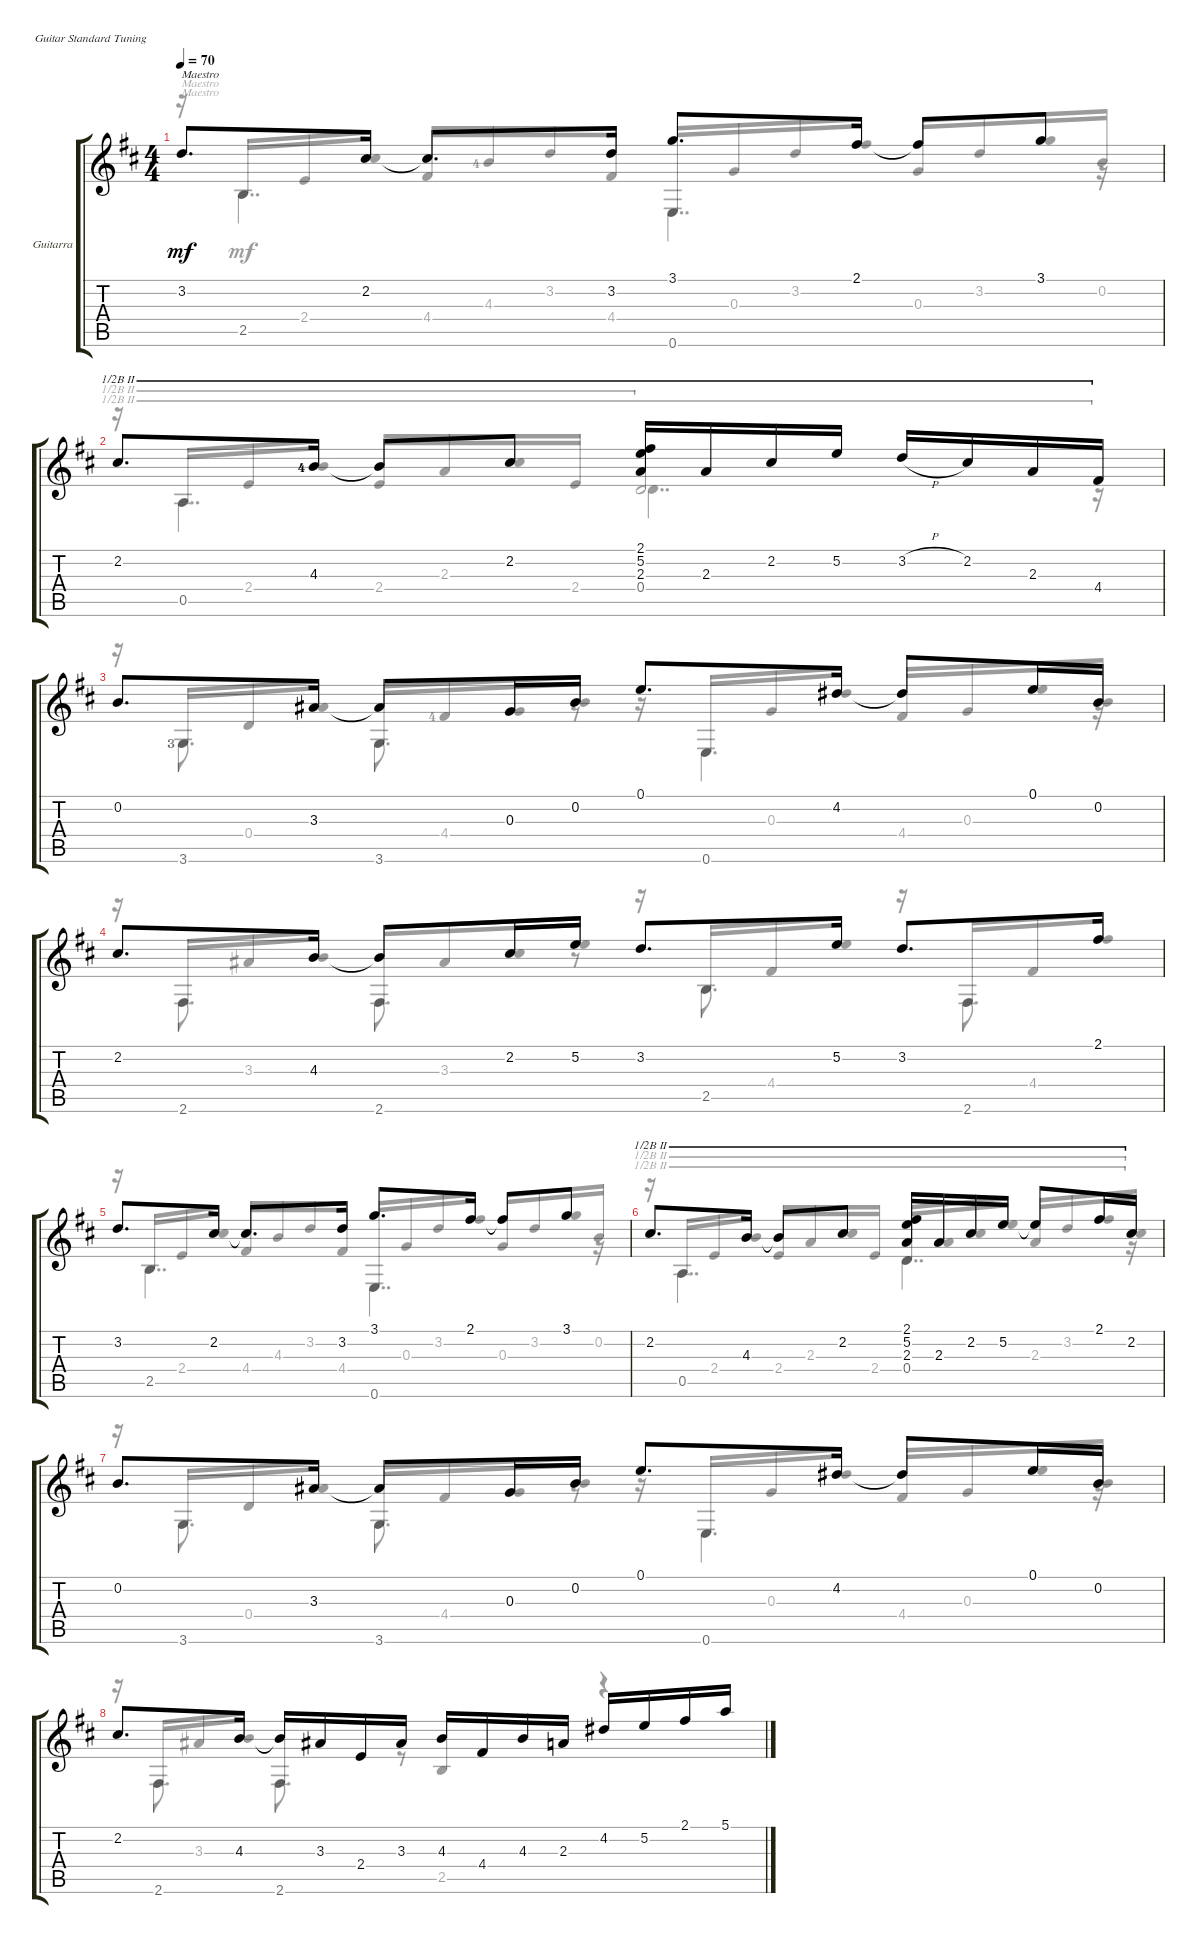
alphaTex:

\defaultSystemsLayout 4
\bracketExtendMode groupsimilarinstruments
\firstSystemTrackNameOrientation horizontal
\otherSystemsTrackNameOrientation horizontal
\track ("" "Guitarra") {instrument acousticguitarsteel}
\staff {score tabs}
\tuning (E4 B3 G3 D3 A2 E2)
\voice
\ts (4 4)
\tempo 70
\clef g2
\ks d
3.2.8{d txt "Maestro" dy mf instrument acousticguitarsteel} 2.2.16 2.2{t}.8{d} 3.2.16 3.1.8{d} 2.1.16 2.1{t}.8 3.1.8 |
2.2.8{d barre (2 half)} 4.3{lf 5}.16{barre (2 half)} 4.3{t}.8{barre (2 half)} 2.2.8{barre (2 half)} (2.1 5.2 2.3).16{barre (2 half)} 2.3.16{barre (2 half)} 2.2.16{barre (2 half)} 5.2.16{barre (2 half)} 3.2{h}.16{barre (2 half)} 2.2.16{barre (2 half)} 2.3.16{barre (2 half)} 4.4.16{barre (2 half)} |
0.2.8{d} 3.3.16 3.3{t}.8 0.3.16 0.2.16 0.1.8{d} 4.2.16 4.2{t}.8 0.1.16 0.2.16 |
2.2.8{d} 4.3.16 4.3{t}.8 2.2.16 5.2.16 3.2.8{d} 5.2.16 3.2.8{d} 2.1.16 |
3.2.8{d} 2.2.16 2.2{t}.8{d} 3.2.16 3.1.8{d} 2.1.16 2.1{t}.8 3.1.8 |
2.2.8{d barre (2 half)} 4.3.16{barre (2 half)} 4.3{t}.8{barre (2 half)} 2.2.8{barre (2 half)} (2.1 5.2 2.3).16{barre (2 half)} 2.3.16{barre (2 half)} 2.2.16{barre (2 half)} 5.2.16{barre (2 half)} 5.2{t}.8{barre (2 half)} 2.1.16{barre (2 half)} 2.2.16{barre (2 half)} |
0.2.8{d} 3.3.16 3.3{t}.8 0.3.16 0.2.16 0.1.8{d} 4.2.16 4.2{t}.8 0.1.16 0.2.16 |
2.2.8{d} 4.3.16 4.3{t}.16 3.3.16 2.4.16 3.3.16 4.3.16 4.4.16 4.3.16 2.3.16 4.2.16 5.2.16 2.1.16 5.1.16
\voice
\clef g2
\ottava regular
\simile none
\ks d
r.16{txt "Maestro" dy mf beam invert} 2.5.16{beam invert} 2.4.16 2.2.16 4.4.16{beam invert} 4.3{lf 5}.16 3.2.16 4.4.16 0.6.16{beam invert} 0.3.16 3.2.16 2.1.16 0.3.16{beam invert} 3.2.16 3.1.16 0.2.16 |
r.16{barre (2 half)} 0.5.16{barre (2 half) beam invert} 2.4.16{barre (2 half)} 4.3{lf 5}.16{barre (2 half)} 2.4.16{barre (2 half) beam invert} 2.3.16{barre (2 half)} 2.2.16{barre (2 half)} 2.4.16{barre (2 half)} 0.4.2{barre (2 half) beam invert} |
r.16{beam invert} 3.6{lf 4}.16{beam invert} 0.4.16 3.3.16 3.6.16{beam invert} 4.4{lf 5}.16 0.3.16 0.2.16 r.16{beam invert} 0.6.16{beam invert} 0.3.16 4.2.16 4.4.16{beam invert} 0.3.16 0.1.16 0.2.16 |
r.16{beam invert} 2.6.16{beam invert} 3.3.16 4.3.16 2.6.16{beam invert} 3.3.16 2.2.16 5.2.16 r.16{beam invert} 2.5.16{beam invert} 4.4.16 5.2.16 r.16{beam invert} 2.6.16{beam invert} 4.4.16 2.1.16 |
r.16{beam invert} 2.5.16{beam invert} 2.4.16 2.2.16 4.4.16{beam invert} 4.3.16 3.2.16 4.4.16 0.6.16{beam invert} 0.3.16 3.2.16 2.1.16 0.3.16{beam invert} 3.2.16 3.1.16 0.2.16 |
r.16{barre (2 half)} 0.5.16{barre (2 half) beam invert} 2.4.16{barre (2 half)} 4.3.16{barre (2 half)} 2.4.16{barre (2 half) beam invert} 2.3.16{barre (2 half)} 2.2.16{barre (2 half)} 2.4.16{barre (2 half)} 0.4.16{barre (2 half) beam invert} 2.3.16{barre (2 half)} 2.2.16{barre (2 half)} 5.2.16{barre (2 half)} 2.3.16{barre (2 half) beam invert} 3.2.16{barre (2 half)} 2.1.16{barre (2 half)} 2.2.16{barre (2 half)} |
r.16{beam invert} 3.6.16{beam invert} 0.4.16 3.3.16 3.6.16{beam invert} 4.4.16 0.3.16 0.2.16 r.16{beam invert} 0.6.16{beam invert} 0.3.16 4.2.16 4.4.16{beam invert} 0.3.16 0.1.16 0.2.16 |
r.16{beam invert} 2.6.16{beam invert} 3.3.16 4.3.16 2.6.4{beam invert} 2.5.4{beam invert} r.4
\voice
\clef g2
\ottava regular
\simile none
\ks d
r.16{txt "Maestro" dy mf} 2.5.4{dd} 0.6.4{dd} r.16 |
r.16{barre (2 half)} 0.5.4{dd barre (2 half)} 0.4.4{dd barre (2 half)} r.16{barre (2 half)} |
r.16 3.6{lf 4}.8{d} 3.6.8{d} r.8 0.6.4{d} r.16 |
r.16 2.6.8{d} 2.6.8{d} r.8 2.5.8{d} r.16 2.6.8{d} |
r.16 2.5.4{dd} 0.6.4{dd} r.16 |
r.16{barre (2 half)} 0.5.4{dd barre (2 half)} 0.4.4{dd barre (2 half)} r.16{barre (2 half)} |
r.16 3.6.8{d} 3.6.8{d} r.8 0.6.4{d} r.16 |
r.16 2.6.8{d} 2.6.8{d} r.8
